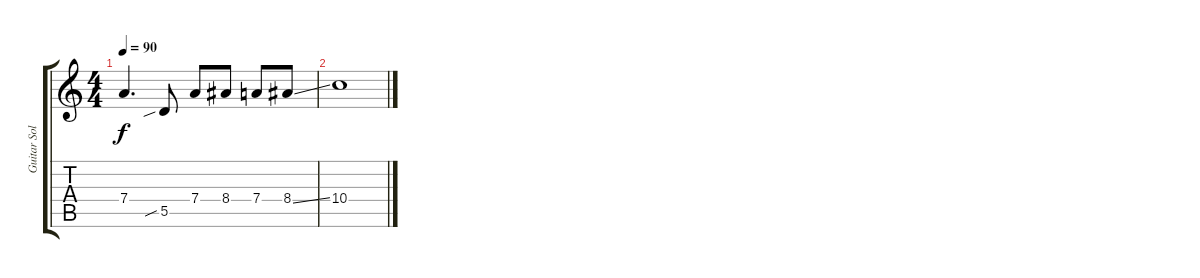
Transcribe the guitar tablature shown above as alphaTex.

\track ("Guitar Solo" "Guitar Sol") {instrument distortionguitar}
\staff {score tabs}
\tuning (E4 B3 G3 D3 A2 D2) {hide}
\ts (4 4)
\tempo 90
\clef g2
\ks c
7.4.4{d dy f} 5.5{sib}.8 7.4.8 8.4.8 7.4.8 8.4{ss}.8 |
10.4.1
